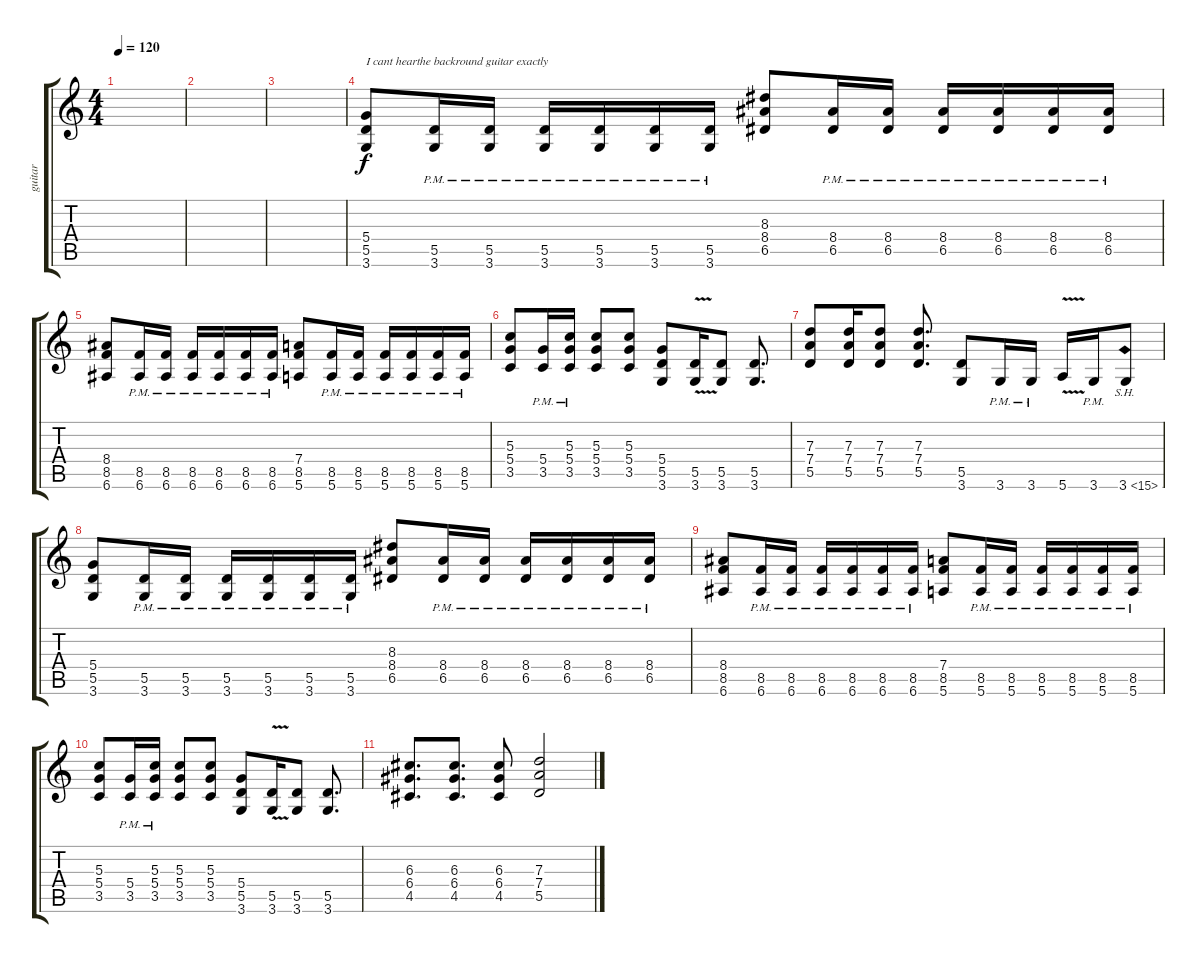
\track ("guitar" "guitar") {instrument distortionguitar}
\staff {score tabs}
\tuning (E4 B3 G3 D3 A2 E2) {hide}
\ts (4 4)
\tempo 120
\clef g2
\ks c
|
|
|
(5.4 5.5 3.6).8{txt "I cant hearthe backround guitar exactly "} (5.5{pm} 3.6{pm}).16 (5.5{pm} 3.6{pm}).16 (5.5{pm} 3.6{pm}).16 (5.5{pm} 3.6{pm}).16 (5.5{pm} 3.6{pm}).16 (5.5{pm} 3.6{pm}).16 (8.3 8.4 6.5).8 (8.4{pm} 6.5{pm}).16 (8.4{pm} 6.5{pm}).16 (8.4{pm} 6.5{pm}).16 (8.4{pm} 6.5{pm}).16 (8.4{pm} 6.5{pm}).16 (8.4{pm} 6.5{pm}).16 |
(8.4 8.5 6.6).8 (8.5{pm} 6.6{pm}).16 (8.5{pm} 6.6{pm}).16 (8.5{pm} 6.6{pm}).16 (8.5{pm} 6.6{pm}).16 (8.5{pm} 6.6{pm}).16 (8.5{pm} 6.6{pm}).16 (7.4 8.5 5.6).8 (8.5{pm} 5.6{pm}).16 (8.5{pm} 5.6{pm}).16 (8.5{pm} 5.6{pm}).16 (8.5{pm} 5.6{pm}).16 (8.5{pm} 5.6{pm}).16 (8.5{pm} 5.6{pm}).16 |
(5.3 5.4 3.5).8 (5.4{pm} 3.5{pm}).16 (5.3{pm} 5.4{pm} 3.5{pm}).16 (5.3 5.4 3.5).8 (5.3 5.4 3.5).8 (5.4 5.5 3.6).8 (5.5 3.6{v}).16 (5.5 3.6).8 (5.5 3.6).8{d} |
(7.3 7.4 5.5).8 (7.3 7.4 5.5).16 (7.3 7.4 5.5).8 (7.3 7.4 5.5).8{d} (5.5 3.6).8 3.6{pm}.16 3.6{pm}.16 5.6{v}.16 3.6{pm}.16 3.6{sh 12}.8 |
(5.4 5.5 3.6).8 (5.5{pm} 3.6{pm}).16 (5.5{pm} 3.6{pm}).16 (5.5{pm} 3.6{pm}).16 (5.5{pm} 3.6{pm}).16 (5.5{pm} 3.6{pm}).16 (5.5{pm} 3.6{pm}).16 (8.3 8.4 6.5).8 (8.4{pm} 6.5{pm}).16 (8.4{pm} 6.5{pm}).16 (8.4{pm} 6.5{pm}).16 (8.4{pm} 6.5{pm}).16 (8.4{pm} 6.5{pm}).16 (8.4{pm} 6.5{pm}).16 |
(8.4 8.5 6.6).8 (8.5{pm} 6.6{pm}).16 (8.5{pm} 6.6{pm}).16 (8.5{pm} 6.6{pm}).16 (8.5{pm} 6.6{pm}).16 (8.5{pm} 6.6{pm}).16 (8.5{pm} 6.6{pm}).16 (7.4 8.5 5.6).8 (8.5{pm} 5.6{pm}).16 (8.5{pm} 5.6{pm}).16 (8.5{pm} 5.6{pm}).16 (8.5{pm} 5.6{pm}).16 (8.5{pm} 5.6{pm}).16 (8.5{pm} 5.6{pm}).16 |
(5.3 5.4 3.5).8 (5.4{pm} 3.5{pm}).16 (5.3{pm} 5.4{pm} 3.5{pm}).16 (5.3 5.4 3.5).8 (5.3 5.4 3.5).8 (5.4 5.5 3.6).8 (5.5 3.6{v}).16 (5.5 3.6).8 (5.5 3.6).8{d} |
(6.3 6.4 4.5).8{d} (6.3 6.4 4.5).8{d} (6.3 6.4 4.5).8 (7.3 7.4 5.5).2
